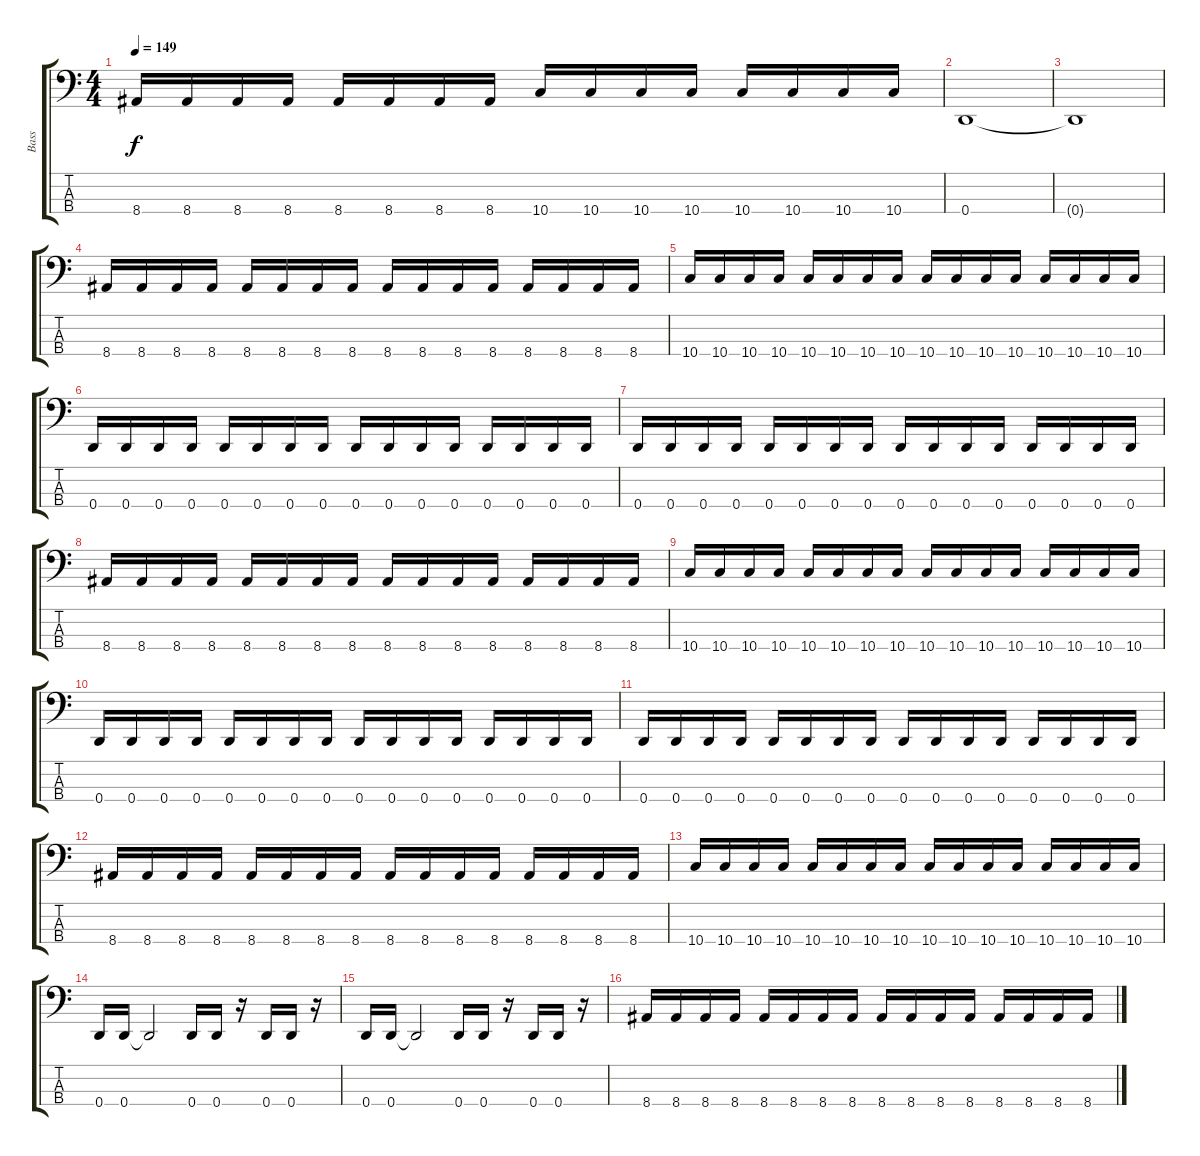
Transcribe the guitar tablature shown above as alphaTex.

\track ("Bass" "Bass") {instrument electricbassfinger}
\staff {score tabs}
\tuning (G2 D2 A1 D1) {hide}
\ts (4 4)
\tempo 149
\clef f4
\ks c
8.4.16{dy f} 8.4.16 8.4.16 8.4.16 8.4.16 8.4.16 8.4.16 8.4.16 10.4.16 10.4.16 10.4.16 10.4.16 10.4.16 10.4.16 10.4.16 10.4.16 |
0.4.1 |
0.4{t}.1 |
8.4.16 8.4.16 8.4.16 8.4.16 8.4.16 8.4.16 8.4.16 8.4.16 8.4.16 8.4.16 8.4.16 8.4.16 8.4.16 8.4.16 8.4.16 8.4.16 |
10.4.16 10.4.16 10.4.16 10.4.16 10.4.16 10.4.16 10.4.16 10.4.16 10.4.16 10.4.16 10.4.16 10.4.16 10.4.16 10.4.16 10.4.16 10.4.16 |
0.4.16 0.4.16 0.4.16 0.4.16 0.4.16 0.4.16 0.4.16 0.4.16 0.4.16 0.4.16 0.4.16 0.4.16 0.4.16 0.4.16 0.4.16 0.4.16 |
0.4.16 0.4.16 0.4.16 0.4.16 0.4.16 0.4.16 0.4.16 0.4.16 0.4.16 0.4.16 0.4.16 0.4.16 0.4.16 0.4.16 0.4.16 0.4.16 |
8.4.16 8.4.16 8.4.16 8.4.16 8.4.16 8.4.16 8.4.16 8.4.16 8.4.16 8.4.16 8.4.16 8.4.16 8.4.16 8.4.16 8.4.16 8.4.16 |
10.4.16 10.4.16 10.4.16 10.4.16 10.4.16 10.4.16 10.4.16 10.4.16 10.4.16 10.4.16 10.4.16 10.4.16 10.4.16 10.4.16 10.4.16 10.4.16 |
0.4.16 0.4.16 0.4.16 0.4.16 0.4.16 0.4.16 0.4.16 0.4.16 0.4.16 0.4.16 0.4.16 0.4.16 0.4.16 0.4.16 0.4.16 0.4.16 |
0.4.16 0.4.16 0.4.16 0.4.16 0.4.16 0.4.16 0.4.16 0.4.16 0.4.16 0.4.16 0.4.16 0.4.16 0.4.16 0.4.16 0.4.16 0.4.16 |
8.4.16 8.4.16 8.4.16 8.4.16 8.4.16 8.4.16 8.4.16 8.4.16 8.4.16 8.4.16 8.4.16 8.4.16 8.4.16 8.4.16 8.4.16 8.4.16 |
10.4.16 10.4.16 10.4.16 10.4.16 10.4.16 10.4.16 10.4.16 10.4.16 10.4.16 10.4.16 10.4.16 10.4.16 10.4.16 10.4.16 10.4.16 10.4.16 |
0.4.16 0.4.16 0.4{t}.2 0.4.16 0.4.16 r.16 0.4.16 0.4.16 r.16 |
0.4.16 0.4.16 0.4{t}.2 0.4.16 0.4.16 r.16 0.4.16 0.4.16 r.16 |
8.4.16 8.4.16 8.4.16 8.4.16 8.4.16 8.4.16 8.4.16 8.4.16 8.4.16 8.4.16 8.4.16 8.4.16 8.4.16 8.4.16 8.4.16 8.4.16
